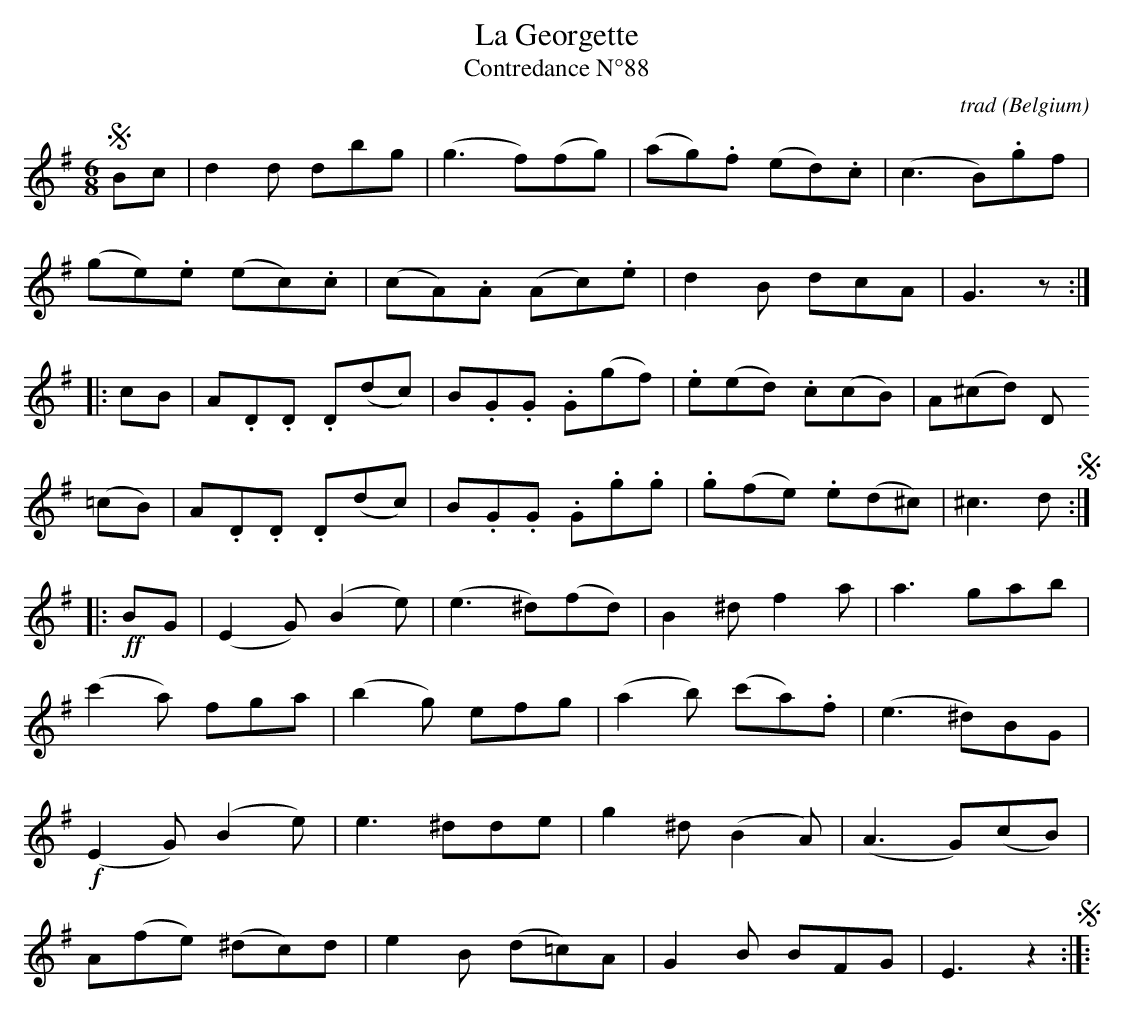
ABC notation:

X:1
T:La Georgette
T:Contredance N°88
C:trad
O:Belgium
M:6/8
L:1/8
K:Gmaj
!segno!Bc|d2d dbg|(g3 f)(fg)|(ag).f (ed).c|(c3 B).gf|
(ge).e (ec).c|(cA).A (Ac).e|d2B dcA|G3 z:|
|:cB|A.D.D .D(dc)|B.G.G .G(gf)|.e(ed) .c(cB)|A(^cd) D
(=cB)|A.D.D .D(dc)|B.G.G .G.g.g|.g(fe) .e(d^c)|^c3 d!segno!:|
|:!ff!BG|(E2G) (B2e)|(e3 ^d)(fd)|B2^d f2a|a3 gab|
(c'2a) fga|(b2g) efg|(a2b) (c'a).f|(e3 ^d)BG|
!f!(E2G) (B2e)|e3 ^dde|g2^d (B2A)|(A3 G)(cB)|
A(fe) (^dc)d|e2B (d=c)A|G2B BFG|E3 z2!segno!:|]:
